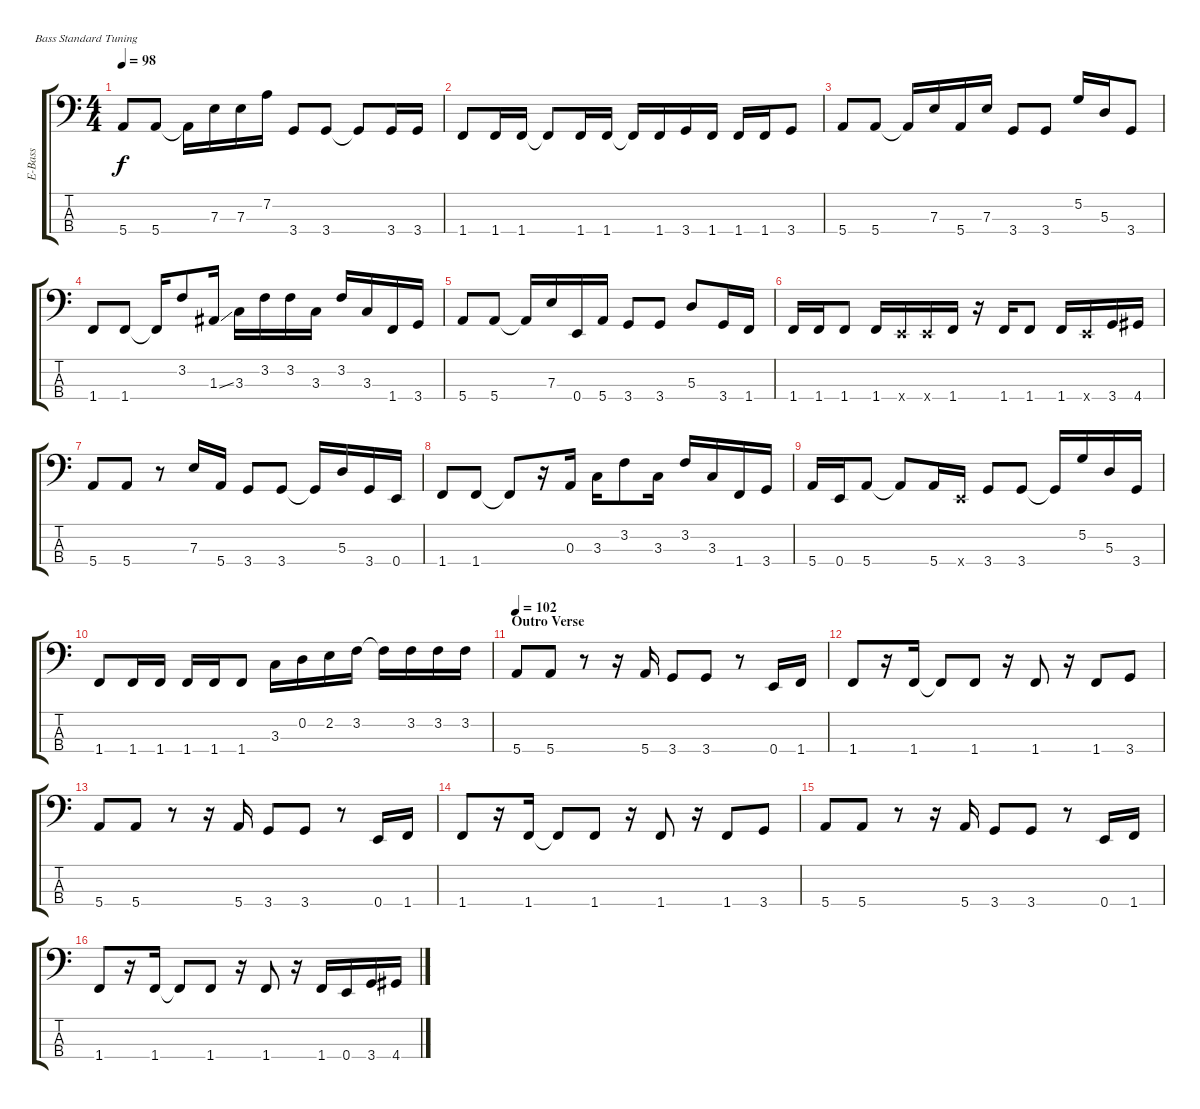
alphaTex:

\defaultSystemsLayout 4
\bracketExtendMode groupsimilarinstruments
\otherSystemsTrackNameOrientation horizontal
\track ("Electric Bass (Jones)" "E-Bass") {instrument electricbassfinger}
\staff {score tabs}
\tuning (G2 D2 A1 E1)
\ts (4 4)
\tempo 98
\clef f4
\ks c
5.4.8{dy f beam Up} 5.4.8{beam Up} 5.4{t}.16{beam Down} 7.3.16{beam Down} 7.3.16{beam Down} 7.2.16{beam Down} 3.4.8{beam Up} 3.4.8{beam Up} 3.4{t}.8{beam Up} 3.4.16{beam Up} 3.4.16{beam Up} |
1.4.8{beam Up} 1.4.16{beam Up} 1.4.16{beam Up} 1.4{t}.8{beam Up} 1.4.16{beam Up} 1.4.16{beam Up} 1.4{t}.16{beam Up} 1.4.16{beam Up} 3.4.16{beam Up} 1.4.16{beam Up} 1.4.16{beam Up} 1.4.16{beam Up} 3.4.8{beam Up} |
5.4.8{beam Up} 5.4.8{beam Up} 5.4{t}.16{beam Up} 7.3.16{beam Up} 5.4.16{beam Up} 7.3.16{beam Up} 3.4.8{beam Up} 3.4.8{beam Up} 5.2.16{beam Up} 5.3.16{beam Up} 3.4.8{beam Up} |
1.4.8{beam Up} 1.4.8{beam Up} 1.4{t}.16{beam Up} 3.2.8{beam Up} 1.3{ss acc #}.16{beam Up} 3.3.16{beam Down} 3.2.16{beam Down} 3.2.16{beam Down} 3.3.16{beam Down} 3.2.16{beam Up} 3.3.16{beam Up} 1.4.16{beam Up} 3.4.16{beam Up} |
5.4.8{beam Up} 5.4.8{beam Up} 5.4{t}.16{beam Up} 7.3.16{beam Up} 0.4.16{beam Up} 5.4.16{beam Up} 3.4.8{beam Up} 3.4.8{beam Up} 5.3.8{beam Up} 3.4.16{beam Up} 1.4.16{beam Up} |
1.4.16{beam Up} 1.4.16{beam Up} 1.4.8{beam Up} 1.4.16{beam Up} 0.4{x}.16{beam Up} 0.4{x}.16{beam Up} 1.4.16{beam Up} r.16{beam Up} 1.4.16{beam Up} 1.4.8{beam Up} 1.4.16{beam Up} 0.4{x}.16{beam Up} 3.4.16{beam Up} 4.4{acc #}.16{beam Up} |
5.4.8{beam Up} 5.4.8{beam Up} r.8{beam Up} 7.3.16{beam Up} 5.4.16{beam Up} 3.4.8{beam Up} 3.4.8{beam Up} 3.4{t}.16{beam Up} 5.3.16{beam Up} 3.4.16{beam Up} 0.4.16{beam Up} |
1.4.8{beam Up} 1.4.8{beam Up} 1.4{t}.8{beam Up} r.16{beam Up} 0.3.16{beam Up} 3.3.16{beam Down} 3.2.8{beam Down} 3.3.16{beam Down} 3.2.16{beam Up} 3.3.16{beam Up} 1.4.16{beam Up} 3.4.16{beam Up} |
5.4.16{beam Up} 0.4.16{beam Up} 5.4.8{beam Up} 5.4{t}.8{beam Up} 5.4.16{beam Up} 0.4{x}.16{beam Up} 3.4.8{beam Up} 3.4.8{beam Up} 3.4{t}.16{beam Up} 5.2.16{beam Up} 5.3.16{beam Up} 3.4.16{beam Up} |
1.4.8{beam Up} 1.4.16{beam Up} 1.4.16{beam Up} 1.4.16{beam Up} 1.4.16{beam Up} 1.4.8{beam Up} 3.3.16{beam Down} 0.2.16{beam Down} 2.2.16{beam Down} 3.2.16{beam Down} 3.2{t}.16{beam Down} 3.2.16{beam Down} 3.2.16{beam Down} 3.2.16{beam Down} |
\section ("" "Outro Verse")
\tempo 102
5.4.8{beam Up} 5.4.8{beam Up} r.8{beam Up} r.16{beam Up} 5.4.16{beam Up} 3.4.8{beam Up} 3.4.8{beam Up} r.8{beam Up} 0.4.16{beam Up} 1.4.16{beam Up} |
1.4.8{beam Up} r.16{beam Up} 1.4.16{beam Up} 1.4{t}.8{beam Up} 1.4.8{beam Up} r.16{beam Up} 1.4.8{beam Up} r.16{beam Up} 1.4.8{beam Up} 3.4.8{beam Up} |
5.4.8{beam Up} 5.4.8{beam Up} r.8{beam Up} r.16{beam Up} 5.4.16{beam Up} 3.4.8{beam Up} 3.4.8{beam Up} r.8{beam Up} 0.4.16{beam Up} 1.4.16{beam Up} |
1.4.8{beam Up} r.16{beam Up} 1.4.16{beam Up} 1.4{t}.8{beam Up} 1.4.8{beam Up} r.16{beam Up} 1.4.8{beam Up} r.16{beam Up} 1.4.8{beam Up} 3.4.8{beam Up} |
5.4.8{beam Up} 5.4.8{beam Up} r.8{beam Up} r.16{beam Up} 5.4.16{beam Up} 3.4.8{beam Up} 3.4.8{beam Up} r.8{beam Up} 0.4.16{beam Up} 1.4.16{beam Up} |
1.4.8{beam Up} r.16{beam Up} 1.4.16{beam Up} 1.4{t}.8{beam Up} 1.4.8{beam Up} r.16{beam Up} 1.4.8{beam Up} r.16{beam Up} 1.4.16{beam Up} 0.4.16{beam Up} 3.4.16{beam Up} 4.4{acc #}.16{beam Up}
